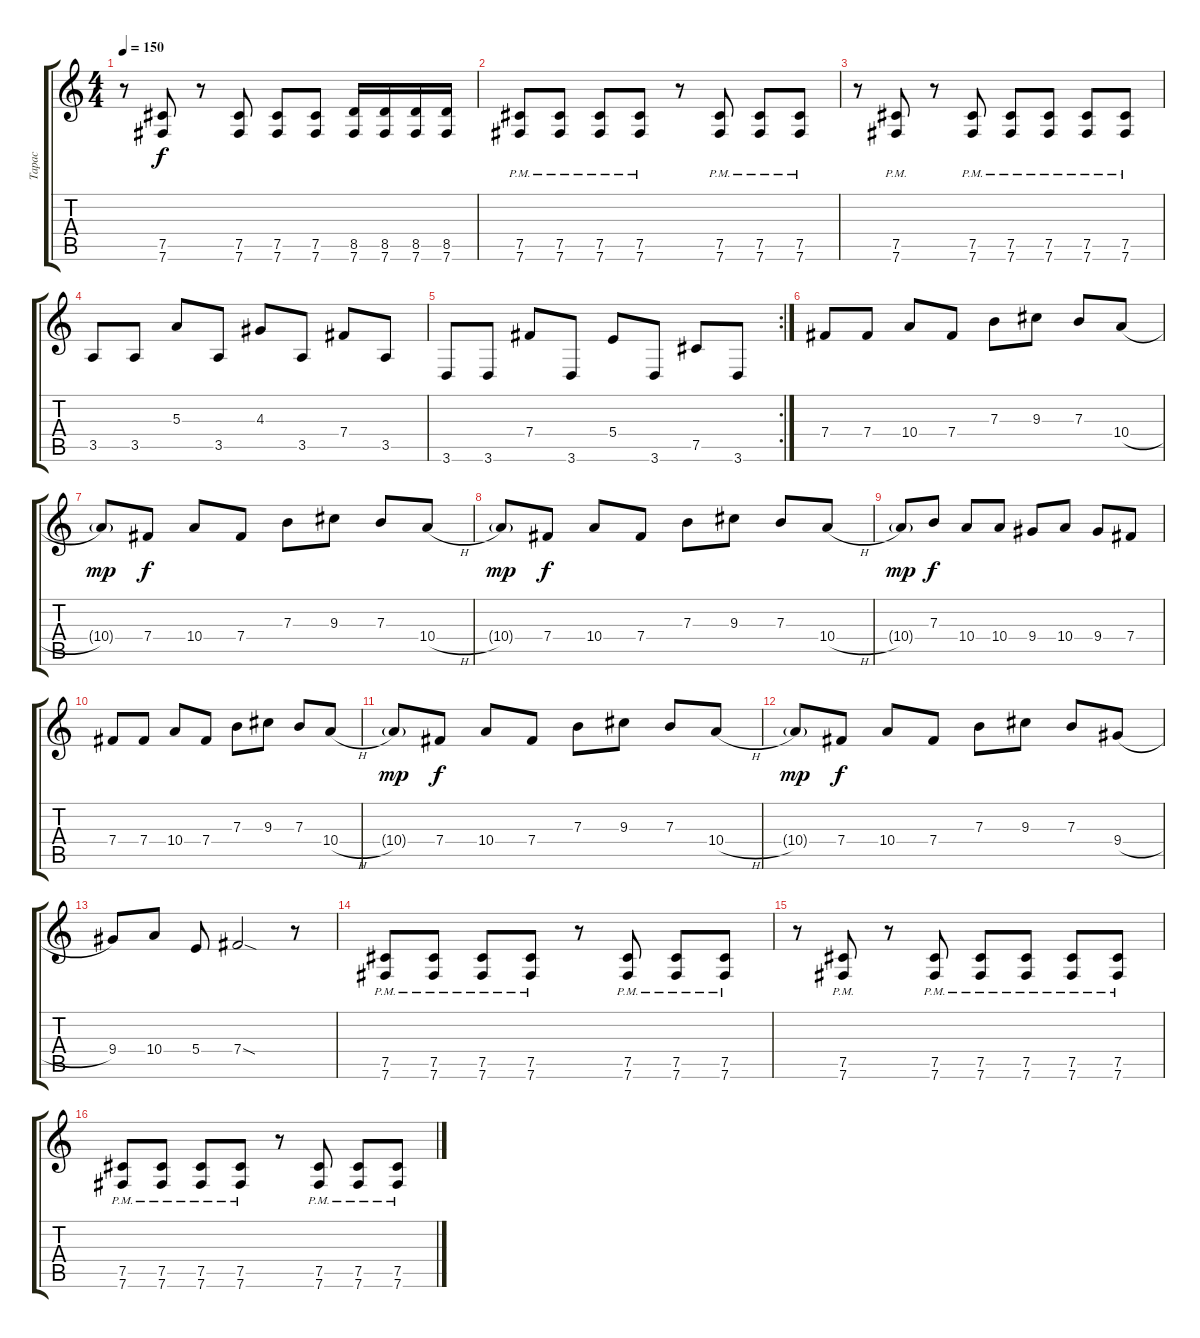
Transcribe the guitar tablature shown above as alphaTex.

\track ("Тарас" "Тарас") {instrument distortionguitar}
\staff {score tabs}
\tuning (Db4 Ab3 E3 B2 Gb2 B1) {hide}
\ts (4 4)
\tempo 150
\clef g2
\ks c
r.8{dy f} (7.5 7.6).8 r.8 (7.5 7.6).8 (7.5 7.6).8 (7.5 7.6).8 (8.5 7.6).16 (8.5 7.6).16 (8.5 7.6).16 (8.5 7.6).16 |
(7.5{pm} 7.6{pm}).8 (7.5{pm} 7.6{pm}).8 (7.5{pm} 7.6{pm}).8 (7.5{pm} 7.6{pm}).8 r.8 (7.5{pm} 7.6{pm}).8 (7.5{pm} 7.6{pm}).8 (7.5{pm} 7.6{pm}).8 |
r.8 (7.5{pm} 7.6{pm}).8 r.8 (7.5{pm} 7.6{pm}).8 (7.5{pm} 7.6{pm}).8 (7.5{pm} 7.6{pm}).8 (7.5{pm} 7.6{pm}).8 (7.5{pm} 7.6{pm}).8 |
3.5.8 3.5.8 5.3.8 3.5.8 4.3.8 3.5.8 7.4.8 3.5.8 |
\rc 2
3.6.8 3.6.8 7.4.8 3.6.8 5.4.8 3.6.8 7.5.8 3.6.8 |
7.4.8 7.4.8 10.4.8 7.4.8 7.3.8 9.3.8 7.3.8 10.4{h}.8 |
10.4{g}.8{dy mp} 7.4.8{dy f} 10.4.8 7.4.8 7.3.8 9.3.8 7.3.8 10.4{h}.8 |
10.4{g}.8{dy mp} 7.4.8{dy f} 10.4.8 7.4.8 7.3.8 9.3.8 7.3.8 10.4{h}.8 |
10.4{g}.8{dy mp} 7.3.8{dy f} 10.4.8 10.4.8 9.4.8 10.4.8 9.4.8 7.4.8 |
7.4.8 7.4.8 10.4.8 7.4.8 7.3.8 9.3.8 7.3.8 10.4{h}.8 |
10.4{g}.8{dy mp} 7.4.8{dy f} 10.4.8 7.4.8 7.3.8 9.3.8 7.3.8 10.4{h}.8 |
10.4{g}.8{dy mp} 7.4.8{dy f} 10.4.8 7.4.8 7.3.8 9.3.8 7.3.8 9.4{h}.8 |
9.4.8 10.4.8 5.4.8 7.4{sod}.2 r.8 |
(7.5{pm} 7.6{pm}).8 (7.5{pm} 7.6{pm}).8 (7.5{pm} 7.6{pm}).8 (7.5{pm} 7.6{pm}).8 r.8 (7.5{pm} 7.6{pm}).8 (7.5{pm} 7.6{pm}).8 (7.5{pm} 7.6{pm}).8 |
r.8 (7.5{pm} 7.6{pm}).8 r.8 (7.5{pm} 7.6{pm}).8 (7.5{pm} 7.6{pm}).8 (7.5{pm} 7.6{pm}).8 (7.5{pm} 7.6{pm}).8 (7.5{pm} 7.6{pm}).8 |
(7.5{pm} 7.6{pm}).8 (7.5{pm} 7.6{pm}).8 (7.5{pm} 7.6{pm}).8 (7.5{pm} 7.6{pm}).8 r.8 (7.5{pm} 7.6{pm}).8 (7.5{pm} 7.6{pm}).8 (7.5{pm} 7.6{pm}).8
